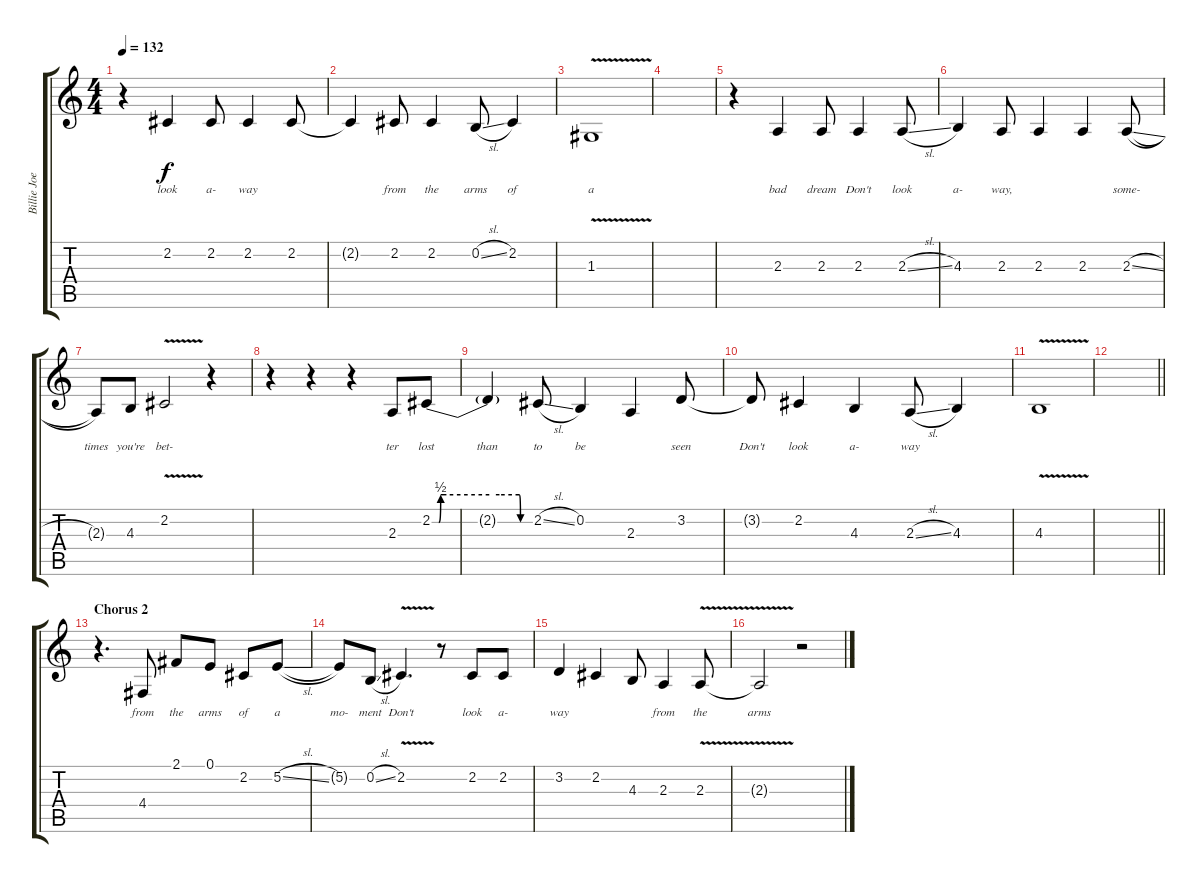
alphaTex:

\track ("Billie Joe Armstrong [Vocals]" "Billie Joe") {instrument clarinet}
\staff {score tabs}
\tuning (E4 B3 G3 D3 A2 E2) {hide}
\ts (4 4)
\tempo 132
\clef g2
\ks c
r.4{dy f} 2.2.4{lyrics (0 "look") lyrics (1 "") lyrics (2 "") lyrics (3 "") lyrics (4 "")} 2.2.8{lyrics (0 "a-") lyrics (1 "") lyrics (2 "") lyrics (3 "") lyrics (4 "")} 2.2.4{lyrics (0 "way") lyrics (1 "") lyrics (2 "") lyrics (3 "") lyrics (4 "")} 2.2.8{lyrics (0 "") lyrics (1 "") lyrics (2 "") lyrics (3 "") lyrics (4 "")} |
2.2{t}.4{lyrics (0 "") lyrics (1 "") lyrics (2 "") lyrics (3 "") lyrics (4 "")} 2.2.8{lyrics (0 "from") lyrics (1 "") lyrics (2 "") lyrics (3 "") lyrics (4 "")} 2.2.4{lyrics (0 "the") lyrics (1 "") lyrics (2 "") lyrics (3 "") lyrics (4 "")} 0.2{sl}.8{lyrics (0 "arms") lyrics (1 "") lyrics (2 "") lyrics (3 "") lyrics (4 "")} 2.2.4{lyrics (0 "of") lyrics (1 "") lyrics (2 "") lyrics (3 "") lyrics (4 "")} |
1.3{v}.1{lyrics (0 "a") lyrics (1 "") lyrics (2 "") lyrics (3 "") lyrics (4 "")} |
|
r.4 2.3.4{lyrics (0 "bad") lyrics (1 "") lyrics (2 "") lyrics (3 "") lyrics (4 "")} 2.3.8{lyrics (0 "dream") lyrics (1 "") lyrics (2 "") lyrics (3 "") lyrics (4 "")} 2.3.4{lyrics (0 "Don't") lyrics (1 "") lyrics (2 "") lyrics (3 "") lyrics (4 "")} 2.3{sl}.8{lyrics (0 "look") lyrics (1 "") lyrics (2 "") lyrics (3 "") lyrics (4 "")} |
4.3.4{lyrics (0 "a-") lyrics (1 "") lyrics (2 "") lyrics (3 "") lyrics (4 "")} 2.3.8{lyrics (0 "way,") lyrics (1 "") lyrics (2 "") lyrics (3 "") lyrics (4 "")} 2.3.4{lyrics (0 "") lyrics (1 "") lyrics (2 "") lyrics (3 "") lyrics (4 "")} 2.3.4{lyrics (0 "") lyrics (1 "") lyrics (2 "") lyrics (3 "") lyrics (4 "")} 2.3{sl}.8{lyrics (0 "some-") lyrics (1 "") lyrics (2 "") lyrics (3 "") lyrics (4 "")} |
2.3{t}.8{lyrics (0 "times") lyrics (1 "") lyrics (2 "") lyrics (3 "") lyrics (4 "")} 4.3.8{lyrics (0 "you're") lyrics (1 "") lyrics (2 "") lyrics (3 "") lyrics (4 "")} 2.2{v}.2{lyrics (0 "bet-") lyrics (1 "") lyrics (2 "") lyrics (3 "") lyrics (4 "")} r.4 |
r.4 r.4 r.4 2.3.8{lyrics (0 "ter") lyrics (1 "") lyrics (2 "") lyrics (3 "") lyrics (4 "")} 2.2{be (custom 0 0 7 0 9 2 15 2 60 2)}.8{lyrics (0 "lost") lyrics (1 "") lyrics (2 "") lyrics (3 "") lyrics (4 "")} |
2.2{be (custom 0 2 15 2 44 2 46 0 60 0) t}.4{lyrics (0 "than") lyrics (1 "") lyrics (2 "") lyrics (3 "") lyrics (4 "")} 2.2{sl}.8{lyrics (0 "to") lyrics (1 "") lyrics (2 "") lyrics (3 "") lyrics (4 "")} 0.2.4{lyrics (0 "be") lyrics (1 "") lyrics (2 "") lyrics (3 "") lyrics (4 "")} 2.3.4{lyrics (0 "") lyrics (1 "") lyrics (2 "") lyrics (3 "") lyrics (4 "")} 3.2.8{lyrics (0 "seen") lyrics (1 "") lyrics (2 "") lyrics (3 "") lyrics (4 "")} |
3.2{t}.8{lyrics (0 "Don't") lyrics (1 "") lyrics (2 "") lyrics (3 "") lyrics (4 "")} 2.2.4{lyrics (0 "look") lyrics (1 "") lyrics (2 "") lyrics (3 "") lyrics (4 "")} 4.3.4{lyrics (0 "a-") lyrics (1 "") lyrics (2 "") lyrics (3 "") lyrics (4 "")} 2.3{sl}.8{lyrics (0 "way") lyrics (1 "") lyrics (2 "") lyrics (3 "") lyrics (4 "")} 4.3.4{lyrics (0 "") lyrics (1 "") lyrics (2 "") lyrics (3 "") lyrics (4 "")} |
4.3{v}.1{lyrics (0 "") lyrics (1 "") lyrics (2 "") lyrics (3 "") lyrics (4 "")} |
\barLineRight lightlight
|
\section ("" "Chorus 2")
r.4{d} 4.4.8{lyrics (0 "from") lyrics (1 "") lyrics (2 "") lyrics (3 "") lyrics (4 "") volume 12} 2.1.8{lyrics (0 "the") lyrics (1 "") lyrics (2 "") lyrics (3 "") lyrics (4 "")} 0.1.8{lyrics (0 "arms") lyrics (1 "") lyrics (2 "") lyrics (3 "") lyrics (4 "")} 2.2.8{lyrics (0 "of") lyrics (1 "") lyrics (2 "") lyrics (3 "") lyrics (4 "")} 5.2{sl}.8{lyrics (0 "a") lyrics (1 "") lyrics (2 "") lyrics (3 "") lyrics (4 "")} |
5.2{t}.8{lyrics (0 "mo-") lyrics (1 "") lyrics (2 "") lyrics (3 "") lyrics (4 "")} 0.2{sl}.8{lyrics (0 "ment") lyrics (1 "") lyrics (2 "") lyrics (3 "") lyrics (4 "")} 2.2{v}.4{d lyrics (0 "Don't") lyrics (1 "") lyrics (2 "") lyrics (3 "") lyrics (4 "")} r.8 2.2.8{lyrics (0 "look") lyrics (1 "") lyrics (2 "") lyrics (3 "") lyrics (4 "")} 2.2.8{lyrics (0 "a-") lyrics (1 "") lyrics (2 "") lyrics (3 "") lyrics (4 "")} |
3.2.4{lyrics (0 "way") lyrics (1 "") lyrics (2 "") lyrics (3 "") lyrics (4 "")} 2.2.4{lyrics (0 "") lyrics (1 "") lyrics (2 "") lyrics (3 "") lyrics (4 "")} 4.3.8{lyrics (0 "") lyrics (1 "") lyrics (2 "") lyrics (3 "") lyrics (4 "")} 2.3.4{lyrics (0 "from") lyrics (1 "") lyrics (2 "") lyrics (3 "") lyrics (4 "")} 2.3{v}.8{lyrics (0 "the") lyrics (1 "") lyrics (2 "") lyrics (3 "") lyrics (4 "")} |
2.3{t}.2{lyrics (0 "arms") lyrics (1 "") lyrics (2 "") lyrics (3 "") lyrics (4 "")} r.2
